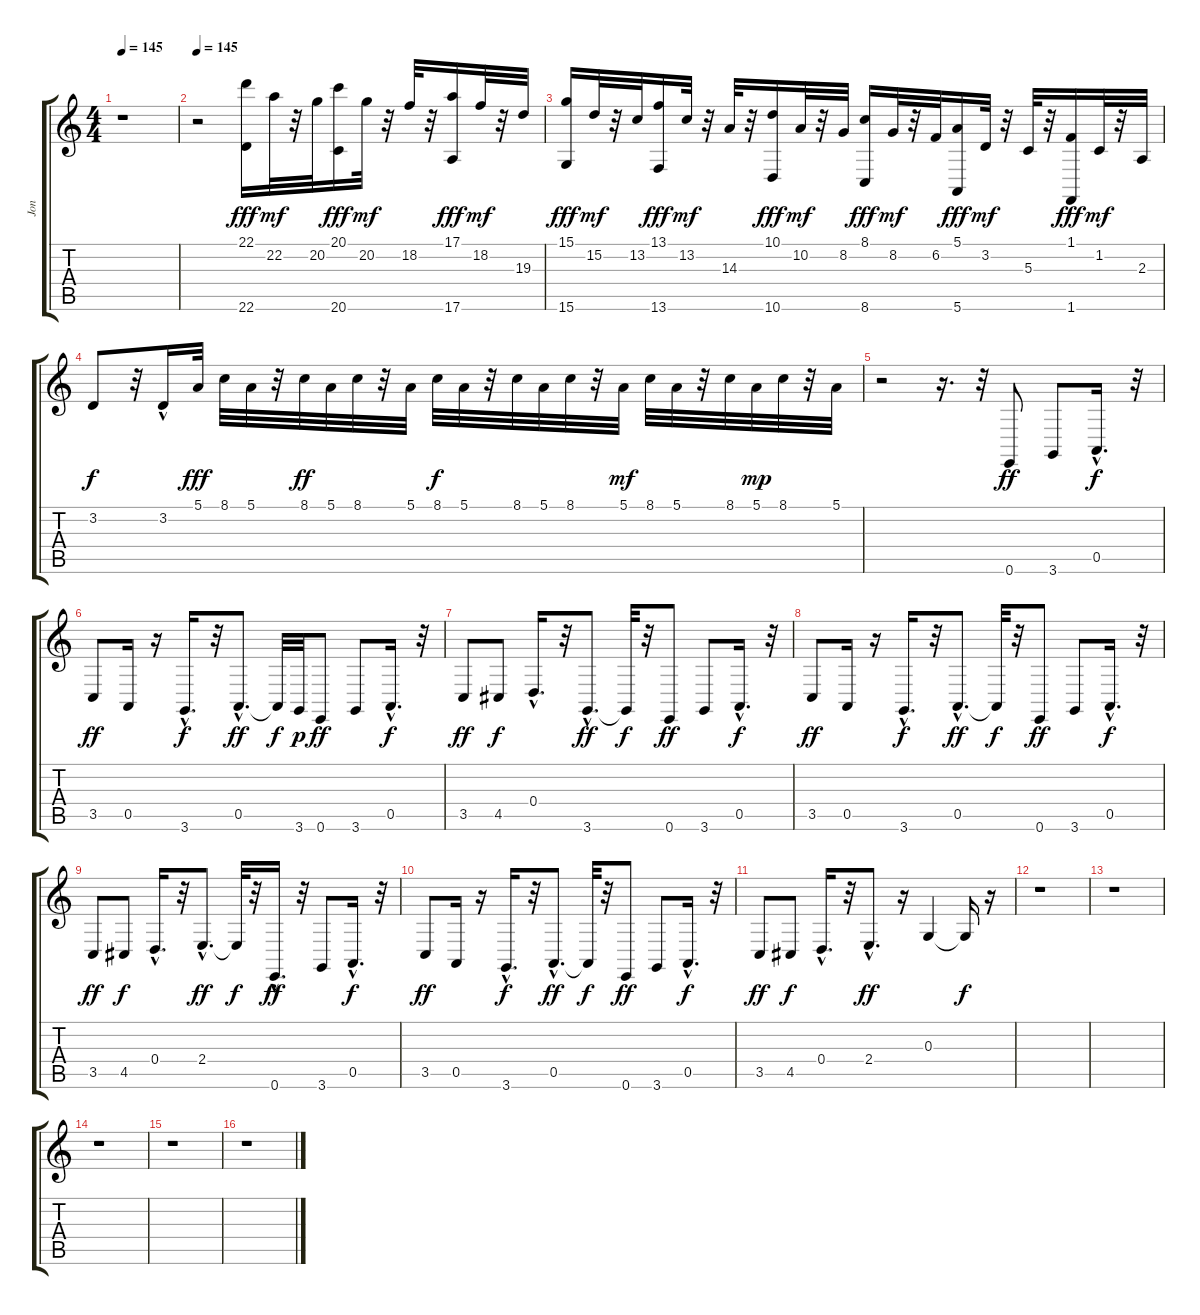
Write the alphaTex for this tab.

\track ("Jon" "Jon") {instrument honkytonkpiano}
\staff {score tabs}
\tuning (E4 B3 G3 D3 A2 E2) {hide}
\ts (4 4)
\tempo 145
\clef g2
\ks c
r.1{dy fff instrument honkytonkpiano} |
\tempo 145
r.2 (22.1 22.6).16 22.2.32{dy mf} r.32 20.2.32 (20.1 20.6).16{dy fff} 20.2.32{dy mf} r.32 18.2.32 r.32 (17.1 17.6).16{dy fff} 18.2.32{dy mf} r.32 19.3.32 |
(15.1 15.6).16{dy fff} 15.2.32{dy mf} r.32 13.2.32 (13.1 13.6).16{dy fff} 13.2.32{dy mf} r.32 14.3.32 r.32 (10.1 10.6).16{dy fff} 10.2.32{dy mf} r.32 8.2.32 (8.1 8.6).16{dy fff} 8.2.32{dy mf} r.32 6.2.32 (5.1 5.6).16{dy fff} 3.2.32{dy mf} r.32 5.3.32 r.32 (1.1 1.6).16{dy fff} 1.2.32{dy mf} r.32 2.3.32 |
3.2.8{dy f} r.32 3.2{hac}.16 5.1.32{dy fff} 8.1.32 5.1.32 r.32 8.1.32{dy ff} 5.1.32 8.1.32 r.32 5.1.32 8.1.32{dy f} 5.1.32 r.32 8.1.32 5.1.32 8.1.32 r.32 5.1.32{dy mf} 8.1.32 5.1.32 r.32 8.1.32 5.1.32{dy mp} 8.1.32 r.32 5.1.32 |
r.2 r.16{d} r.32 0.6.8{dy ff} 3.6.8 0.5{hac}.16{d dy f} r.32 |
3.5.8{dy ff} 0.5.16 r.16 3.6{hac}.16{d dy f} r.32 0.5{hac}.8{d dy ff} 0.5{t}.32{dy f} 3.6.32{dy p} 0.6.8{dy ff} 3.6.8 0.5{hac}.16{d dy f} r.32 |
3.5.8{dy ff} 4.5.8{dy f} 0.4{hac}.16{d} r.32 3.6{hac}.8{d dy ff} 3.6{t}.32{dy f} r.32 0.6.8{dy ff} 3.6.8 0.5{hac}.16{d dy f} r.32 |
3.5.8{dy ff} 0.5.16 r.16 3.6{hac}.16{d dy f} r.32 0.5{hac}.8{d dy ff} 0.5{t}.32{dy f} r.32 0.6.8{dy ff} 3.6.8 0.5{hac}.16{d dy f} r.32 |
3.5.8{dy ff} 4.5.8{dy f} 0.4{hac}.16{d} r.32 2.4{hac}.8{d dy ff} 2.4{t}.32{dy f} r.32 0.6{hac}.16{d dy ff} r.32 3.6.8 0.5{hac}.16{d dy f} r.32 |
3.5.8{dy ff} 0.5.16 r.16 3.6{hac}.16{d dy f} r.32 0.5{hac}.8{d dy ff} 0.5{t}.32{dy f} r.32 0.6.8{dy ff} 3.6.8 0.5{hac}.16{d dy f} r.32 |
3.5.8{dy ff} 4.5.8{dy f} 0.4{hac}.16{d} r.32 2.4{hac}.8{d dy ff} r.16 0.3.4 0.3{t}.16{dy f} r.16 |
r.1 |
r.1 |
r.1 |
r.1 |
r.1
